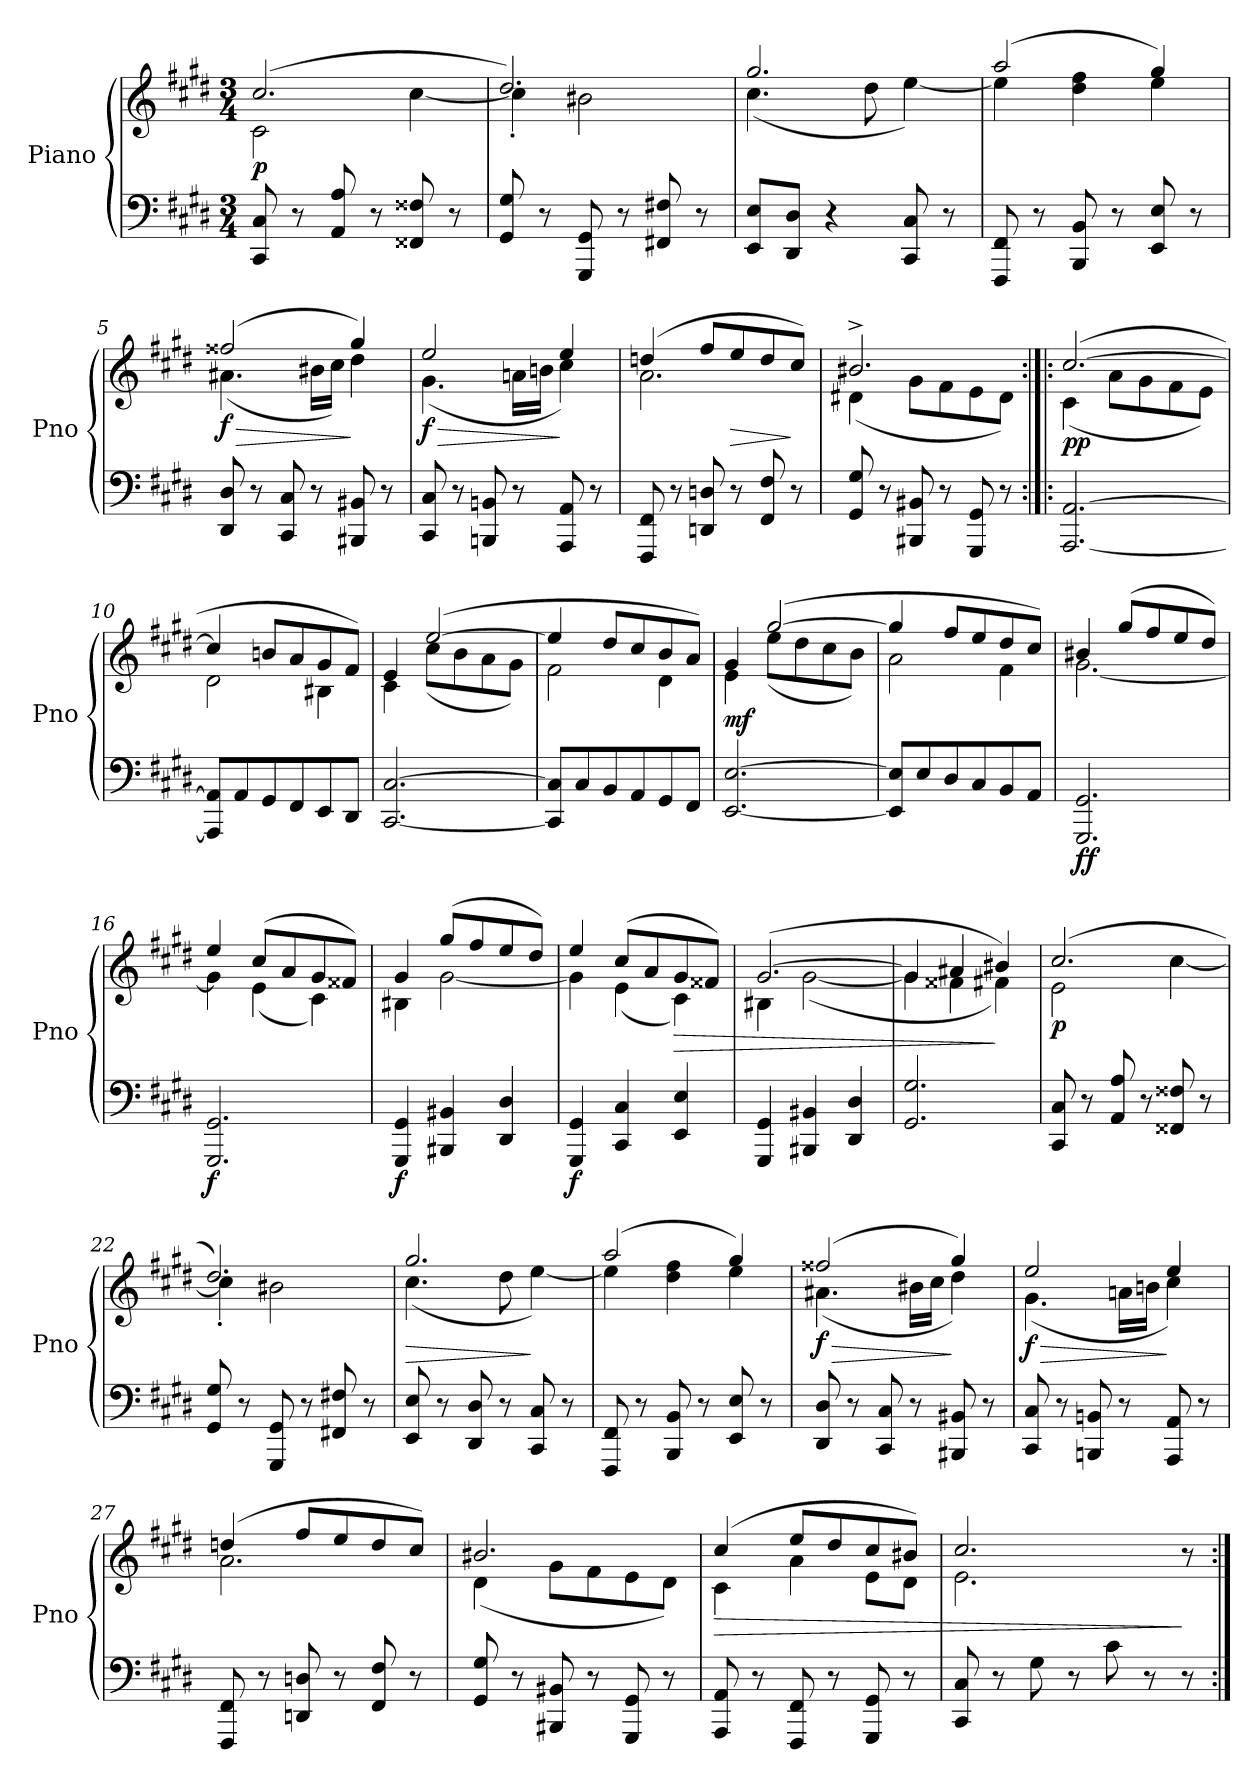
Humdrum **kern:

**kern	**kern	**dynam
*part1	*part1	*part1
*staff2	*staff1	*staff1/2
*I"Piano	*	*
*I'Pno	*	*
*clefF4	*clefG2	*
*k[f#c#g#d#]	*k[f#c#g#d#]	*
*M3/4	*M3/4	*
*MM54	*MM54	*
=1	=1	=1
*	*^	*
!	!	!	!LO:DY:b
8CC#/ 8C#/	(>2.cc#/	2c#\	p
8r	.	.	.
8AA/ 8A/	.	.	.
8r	.	.	.
8FF##X/ 8F##X/	.	[4cc#\	.
8r	.	.	.
=2	=2	=2	=2
8GG#/ 8G#/	2.dd#/)	4cc#'\]	.
8r	.	.	.
8GGG#/ 8GG#/	.	2b#X\	.
8r	.	.	.
8FF#X/ 8F#X/	.	.	.
8r	.	.	.
=3	=3	=3	=3
8EE/ 8E/L	2.gg#/	(<4.cc#\	.
8DD#/ 8D#/J	.	.	.
4r	.	.	.
.	.	8dd#\	.
8CC#/ 8C#/	.	[4ee\)	.
8r	.	.	.
=4	=4	=4	=4
8FFF#/ 8FF#/	(>2aa/	4ee\]	.
8r	.	.	.
8BBB/ 8BB/	.	4dd#\ 4ff#\	.
8r	.	.	.
8EE/ 8E/	4gg#/)	4ee\	.
8r	.	.	.
=5	=5	=5	=5
!	!	!	!LO:HP:b
!	!	!	!LO:DY:n=1:b
8DD#/ 8D#/	(>2ff##X/	(<4.a#X\	> f
8r	.	.	.
8CC#/ 8C#/	.	.	.
8r	.	16b#X\LL	.
.	.	16cc#\JJ)	.
8BBB#X/ 8BB#X/	4gg#/)	4dd#\	]
8r	.	.	.
!!LO:LB:g=z	!!
=6	=6	=6	=6
!	!	!	!LO:HP:b
!	!	!	!LO:DY:n=1:b
8CC#/ 8C#/	2ee/	(<4.g#\	> f
8r	.	.	.
8BBBn/ 8BBn/	.	.	.
8r	.	16an\LL	.
.	.	16bn\JJ	.
8AAA/ 8AA/	4ee/	4cc#\)	]
8r	.	.	.
=7	=7	=7	=7
8FFF#/ 8FF#/	(>4ddn/	2.a\	.
8r	.	.	.
8DDn/ 8Dn/	8ff#/L	.	.
!	!	!	!LO:HP:b
8r	8ee/	.	>
8FF#/ 8F#/	8dd/	.	.
8r	8cc#/J)	.	]
=8	=8	=8	=8
8GG#/ 8G#/	2.b#X^/	(<4d#X\	.
8r	.	.	.
8BBB#X/ 8BB#X/	.	8g#\L	.
8r	.	8f#\	.
8GGG#/ 8GG#/	.	8e\	.
8r	.	8d#\J)	.
=9:|!|:	=9:|!|:	=9:|!|:	=9:|!|:
!	!	!	!LO:DY:b
[2.AAA/ [2.AA/	(>[2.cc#/	(<4c#\	pp
.	.	8a\L	.
.	.	8g#\	.
.	.	8f#\	.
.	.	8e\J)	.
=10	=10	=10	=10
8AAA/] 8AA/]L	4cc#/]	2d#\	.
8AA/	.	.	.
8GG#/	8bn/L	.	.
8FF#/	8a/	.	.
8EE/	8g#/	4B#X\	.
8DD#/J	8f#/J)	.	.
=11	=11	=11	=11
[2.CC#/ [2.C#/	4e/	4c#\	.
.	(>[2ee/	(<8cc#\L	.
.	.	8b\	.
.	.	8a\	.
.	.	8g#\J)	.
!!LO:LB:g=z	!!
=12	=12	=12	=12
8CC#/] 8C#/]L	4ee/]	2f#\	.
8C#/	.	.	.
8BB/	8dd#/L	.	.
8AA/	8cc#/	.	.
8GG#/	8b/	4d#\	.
8FF#/J	8a/J)	.	.
=13	=13	=13	=13
!	!	!	!LO:DY:b
[2.EE/ [2.E/	4g#/	4e\	mf
.	(>[2gg#/	(<8ee\L	.
.	.	8dd#\	.
.	.	8cc#\	.
.	.	8b\J)	.
=14	=14	=14	=14
8EE/] 8E/]L	4gg#/]	2a\	.
8E/	.	.	.
8D#/	8ff#/L	.	.
8C#/	8ee/	.	.
8BB/	8dd#/	4f#\	.
8AA/J	8cc#/J)	.	.
=15	=15	=15	=15
!	!	!	!LO:DY:b=2
!	!	!	!LO:DY:n=1:b
2.GGG#/ 2.GG#/	4b#X/	[2.g#\	f f
.	(>8gg#/L	.	.
.	8ff#/	.	.
.	8ee/	.	.
.	8dd#/J)	.	.
=16	=16	=16	=16
!	!	!	!LO:DY:b=2
2.GGG#/ 2.GG#/	4ee/	4g#\]	f
.	(>8cc#/L	(<4e\	.
.	8a/	.	.
.	8g#/	4c#\)	.
.	8f##X/J)	.	.
=17	=17	=17	=17
!	!	!	!LO:DY:b=2
4GGG#/ 4GG#/	4g#/	4B#X\	f
4BBB#X/ 4BB#X/	(>8gg#/L	[2g#\	.
.	8ff#/	.	.
4DD#/ 4D#/	8ee/	.	.
.	8dd#/J)	.	.
=18	=18	=18	=18
!	!	!	!LO:DY:b=2
4GGG#/ 4GG#/	4ee/	4g#\]	f
4CC#/ 4C#/	(>8cc#/L	(<4e\	.
.	8a/	.	.
!	!	!	!LO:HP:b
4EE/ 4E/	8g#/	4c#\)	>
.	8f##X/J)	.	.
=19	=19	=19	=19
4GGG#/ 4GG#/	(>[2.g#/	4B#X\	.
4BBB#X/ 4BB#X/	.	(<[2g#\	.
4DD#/ 4D#/	.	.	.
!!LO:LB:g=z	!!
=20	=20	=20	=20
2.GG#/ 2.G#/	4g#/]	4g#\]	.
.	4a#X/	4f##X\	.
.	4b#X/)	4f#X\)	]
=21	=21	=21	=21
!	!	!	!LO:DY:b
8CC#/ 8C#/	(>2.cc#/	2e\	p
8r	.	.	.
8AA/ 8A/	.	.	.
8r	.	.	.
8FF##X/ 8F##X/	.	[4cc#\	.
8r	.	.	.
=22	=22	=22	=22
8GG#/ 8G#/	2.dd#/)	4cc#'\]	.
8r	.	.	.
8GGG#/ 8GG#/	.	2b#X\	.
8r	.	.	.
8FF#X/ 8F#X/	.	.	.
8r	.	.	.
=23	=23	=23	=23
!	!	!	!LO:HP:b
8EE/ 8E/	2.gg#/	(<4.cc#\	>
8r	.	.	.
8DD#/ 8D#/	.	.	.
8r	.	8dd#\	.
8CC#/ 8C#/	.	[4ee\)	]
8r	.	.	.
=24	=24	=24	=24
8FFF#/ 8FF#/	(>2aa/	4ee\]	.
8r	.	.	.
8BBB/ 8BB/	.	4dd#\ 4ff#\	.
8r	.	.	.
8EE/ 8E/	4gg#/)	4ee\	.
8r	.	.	.
=25	=25	=25	=25
!	!	!	!LO:HP:b
!	!	!	!LO:DY:n=1:b
8DD#/ 8D#/	(>2ff##X/	(<4.a#X\	> f
8r	.	.	.
8CC#/ 8C#/	.	.	.
8r	.	16b#X\LL	.
.	.	16cc#\JJ	.
8BBB#X/ 8BB#X/	4gg#/)	4dd#\)	]
8r	.	.	.
!!LO:LB:g=z	!!
=26	=26	=26	=26
!	!	!	!LO:HP:b
!	!	!	!LO:DY:n=1:b
8CC#/ 8C#/	2ee/	(<4.g#\	> f
8r	.	.	.
8BBBn/ 8BBn/	.	.	.
8r	.	16an\LL	.
.	.	16bn\JJ	.
8AAA/ 8AA/	4ee/	4cc#\)	]
8r	.	.	.
=27	=27	=27	=27
8FFF#/ 8FF#/	(>4ddn/	2.a\	.
8r	.	.	.
8DDn/ 8Dn/	8ff#/L	.	.
8r	8ee/	.	.
8FF#/ 8F#/	8dd/	.	.
8r	8cc#/J)	.	.
=28	=28	=28	=28
8GG#/ 8G#/	2.b#X/	(<4d#\	.
8r	.	.	.
8BBB#X/ 8BB#X/	.	8g#\L	.
8r	.	8f#\	.
8GGG#/ 8GG#/	.	8e\	.
8r	.	8d#\J)	.
=29	=29	=29	=29
!	!	!	!LO:HP:b
8AAA/ 8AA/	(>4cc#/	4c#\	>
8r	.	.	.
8FFF#/ 8FF#/	8ee/L	4a\	.
8r	8dd#/	.	.
8GGG#/ 8GG#/	8cc#/	8e\L	.
8r	8b#X/J)	8d#\J	.
=30	=30	=30	=30
8CC#/ 8C#/	2.cc#/	2.e\	.
8r	.	.	.
8G#\	.	.	.
8r	.	.	.
8c#\	.	.	.
8r	.	.	.
8r	8r	8ryy	]
*	*v	*v	*
=:|!	=:|!	=:|!
*-	*-	*-
